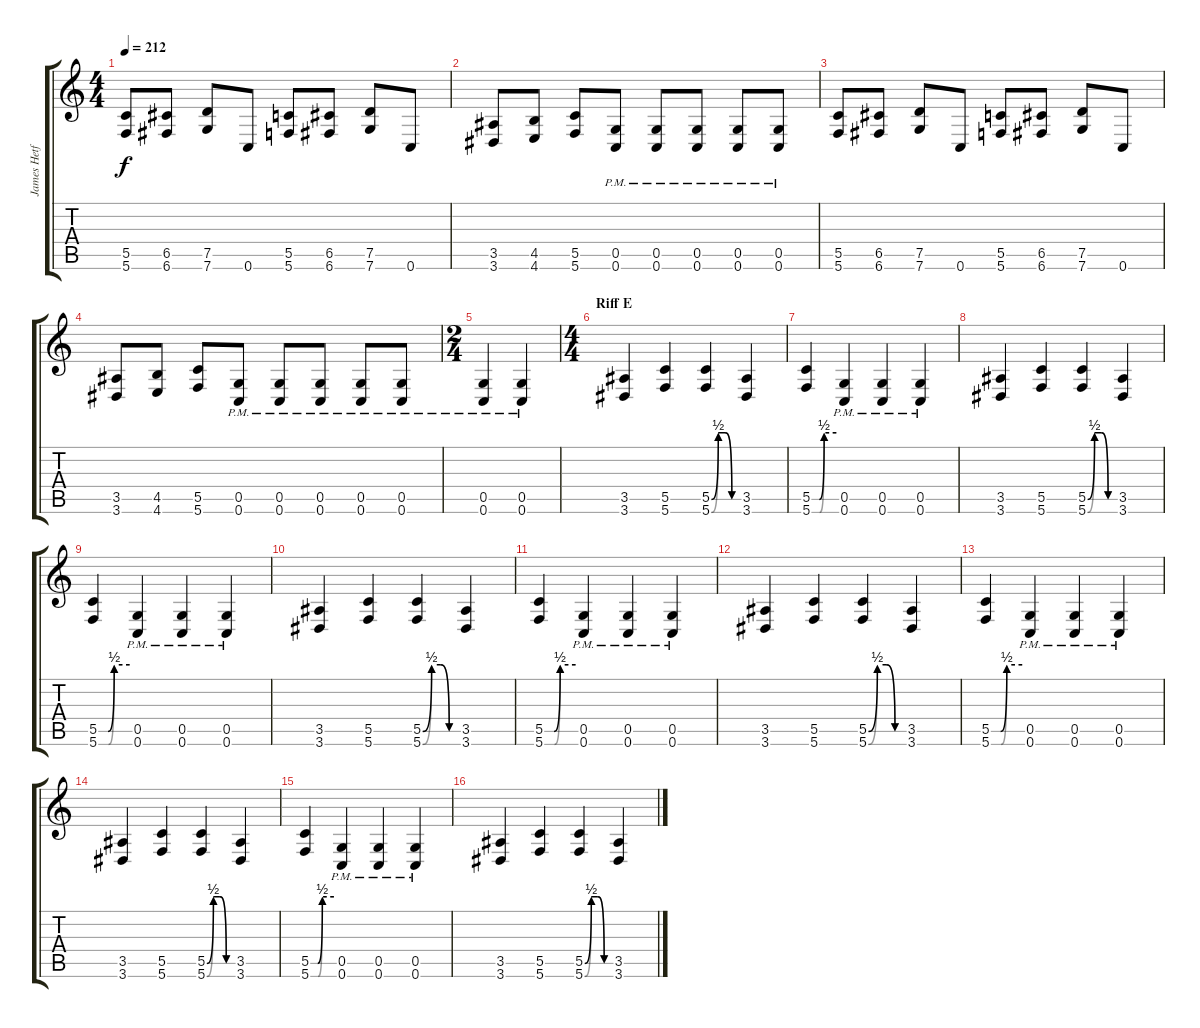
\track ("James Hetfield" "James Hetf") {instrument overdrivenguitar}
\staff {score tabs}
\tuning (D4 A3 F3 C3 G2 C2) {hide}
\ts (4 4)
\tempo 212
\clef g2
\ks c
(5.5 5.6).8{dy f} (6.5 6.6).8 (7.5 7.6).8 0.6.8 (5.5 5.6).8 (6.5 6.6).8 (7.5 7.6).8 0.6.8 |
(3.5 3.6).8 (4.5 4.6).8 (5.5 5.6).8 (0.5{pm} 0.6).8 (0.5{pm} 0.6).8 (0.5{pm} 0.6).8 (0.5{pm} 0.6).8 (0.5{pm} 0.6).8 |
(5.5 5.6).8 (6.5 6.6).8 (7.5 7.6).8 0.6.8 (5.5 5.6).8 (6.5 6.6).8 (7.5 7.6).8 0.6.8 |
(3.5 3.6).8 (4.5 4.6).8 (5.5 5.6).8 (0.5{pm} 0.6).8 (0.5{pm} 0.6).8 (0.5{pm} 0.6).8 (0.5{pm} 0.6).8 (0.5{pm} 0.6).8 |
\ts (2 4)
(0.5{pm} 0.6).4 (0.5{pm} 0.6).4 |
\ts (4 4)
\section ("" "Riff E")
(3.5 3.6).4 (5.5 5.6).4 (5.5{be (custom 0 0 15 2 30 2 45 0 60 0)} 5.6{be (custom 0 0 15 2 30 2 45 0 60 0)}).4 (3.5 3.6).4 |
(5.5{be (custom 0 0 18 0 30 2 60 2)} 5.6{be (custom 0 0 19 0 30 2 60 2)}).4 (0.5{pm} 0.6).4 (0.5{pm} 0.6).4 (0.5{pm} 0.6).4 |
(3.5 3.6).4 (5.5 5.6).4 (5.5{be (custom 0 0 15 2 30 2 45 0 60 0)} 5.6{be (custom 0 0 15 2 30 2 45 0 60 0)}).4 (3.5 3.6).4 |
(5.5{be (custom 0 0 18 0 30 2 60 2)} 5.6{be (custom 0 0 19 0 30 2 60 2)}).4 (0.5{pm} 0.6).4 (0.5{pm} 0.6).4 (0.5{pm} 0.6).4 |
(3.5 3.6).4 (5.5 5.6).4 (5.5{be (custom 0 0 15 2 30 2 45 0 60 0)} 5.6{be (custom 0 0 15 2 30 2 45 0 60 0)}).4 (3.5 3.6).4 |
(5.5{be (custom 0 0 18 0 30 2 60 2)} 5.6{be (custom 0 0 19 0 30 2 60 2)}).4 (0.5{pm} 0.6).4 (0.5{pm} 0.6).4 (0.5{pm} 0.6).4 |
(3.5 3.6).4 (5.5 5.6).4 (5.5{be (custom 0 0 15 2 30 2 45 0 60 0)} 5.6{be (custom 0 0 15 2 30 2 45 0 60 0)}).4 (3.5 3.6).4 |
(5.5{be (custom 0 0 18 0 30 2 60 2)} 5.6{be (custom 0 0 19 0 30 2 60 2)}).4 (0.5{pm} 0.6).4 (0.5{pm} 0.6).4 (0.5{pm} 0.6).4 |
(3.5 3.6).4 (5.5 5.6).4 (5.5{be (custom 0 0 15 2 30 2 45 0 60 0)} 5.6{be (custom 0 0 15 2 30 2 45 0 60 0)}).4 (3.5 3.6).4 |
(5.5{be (custom 0 0 18 0 30 2 60 2)} 5.6{be (custom 0 0 19 0 30 2 60 2)}).4 (0.5{pm} 0.6).4 (0.5{pm} 0.6).4 (0.5{pm} 0.6).4 |
(3.5 3.6).4 (5.5 5.6).4 (5.5{be (custom 0 0 15 2 30 2 45 0 60 0)} 5.6{be (custom 0 0 15 2 30 2 45 0 60 0)}).4 (3.5 3.6).4
